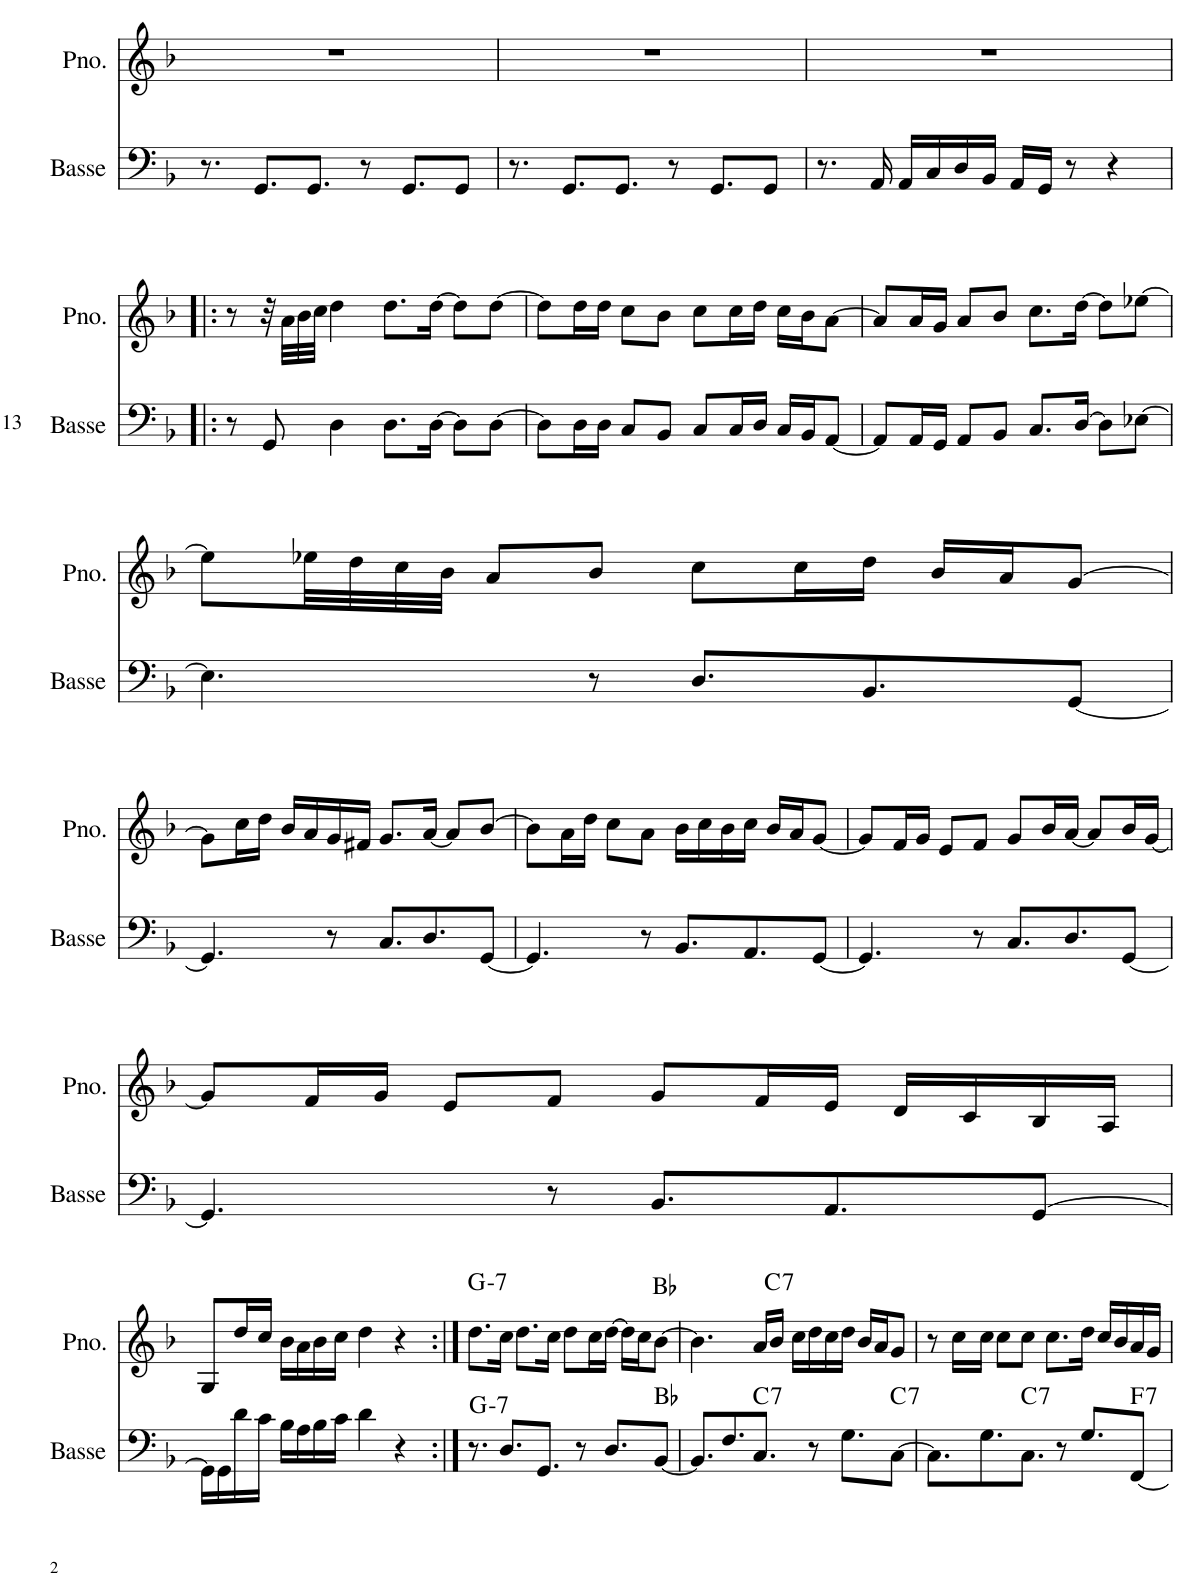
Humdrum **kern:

**kern	**harte	**kern	**harte
*part2	*part2	*part1	*part1
*staff2	*	*staff1	*
*I"Basse acoustique	*	*I"Piano	*
*I'Basse	*	*I'Pno.	*
!!LO:PB:g=z
*clefF4	*	*clefG2	*
*Trd7c12	*	*	*
*k[b-]	*	*k[b-]	*
*M4/4	*	*M4/4	*
*met(c)	*	*met(c)	*
=18	=18	=18	=18
8.r	.	1r	.
8.GG/L	.	.	.
8.GG/J	.	.	.
8r	.	.	.
8.GG/L	.	.	.
8GG/J	.	.	.
=19	=19	=19	=19
8.r	.	1r	.
8.GG/L	.	.	.
8.GG/J	.	.	.
8r	.	.	.
8.GG/L	.	.	.
8GG/J	.	.	.
=20	=20	=20	=20
8.r	.	1r	.
16AA/	.	.	.
16AA/LL	.	.	.
16C/	.	.	.
16D/	.	.	.
16BB-/JJ	.	.	.
16AA/LL	.	.	.
16GG/JJ	.	.	.
8r	.	.	.
4r	.	.	.
!!LO:LB:g=z
=21!|:	=21!|:	=21!|:	=21!|:
8r	.	8r	.
!LO:TX:a:t=13	!	!	!
8GG/	.	32r	.
.	.	32a\LLL	.
.	.	32b-\	.
.	.	32cc\JJJ	.
4D\	.	4dd\	.
8.D\L	.	8.dd\L	.
[16D\Jk	.	[16dd\Jk	.
8D\L]	.	8dd\L]	.
[8D\J	.	[8dd\J	.
=22	=22	=22	=22
8D\L]	.	8dd\L]	.
16D\L	.	16dd\L	.
16D\JJ	.	16dd\JJ	.
8C/L	.	8cc\L	.
8BB-/J	.	8b-\J	.
8C/L	.	8cc\L	.
16C/L	.	16cc\L	.
16D/JJ	.	16dd\JJ	.
16C/LL	.	16cc\LL	.
16BB-/J	.	16b-\J	.
[8AA/J	.	[8a\J	.
=23	=23	=23	=23
8AA/L]	.	8a/L]	.
16AA/L	.	16a/L	.
16GG/JJ	.	16g/JJ	.
8AA/L	.	8a/L	.
8BB-/J	.	8b-/J	.
8.C/L	.	8.cc\L	.
[16D/Jk	.	[16dd\Jk	.
8D\L]	.	8dd\L]	.
[8E-X\J	.	[8ee-X\J	.
!!LO:LB:g=z
=24	=24	=24	=24
4.E-\]	.	8ee-\L]	.
.	.	32ee-X\LL	.
.	.	32dd\	.
.	.	32cc\	.
.	.	32b-\JJJ	.
.	.	8a/L	.
8r	.	8b-/J	.
8.D/L	.	8cc\L	.
.	.	16cc\L	.
8.BB-/	.	16dd\JJ	.
.	.	16b-/LL	.
.	.	16a/J	.
[8GG/J	.	[8g/J	.
!!LO:LB:g=z
=25	=25	=25	=25
4.GG/]	.	8g\L]	.
.	.	16cc\L	.
.	.	16dd\JJ	.
.	.	16b-/LL	.
.	.	16a/	.
8r	.	16g/	.
.	.	16f#X/JJ	.
8.C/L	.	8.g/L	.
8.D/	.	[16a/Jk	.
.	.	8a/L]	.
[8GG/J	.	[8b-/J	.
=26	=26	=26	=26
4.GG/]	.	8b-\L]	.
.	.	16a\L	.
.	.	16dd\JJ	.
.	.	8cc\L	.
8r	.	8a\J	.
8.BB-/L	.	16b-\LL	.
.	.	16cc\	.
.	.	16b-\	.
8.AA/	.	16cc\JJ	.
.	.	16b-/LL	.
.	.	16a/J	.
[8GG/J	.	[8g/J	.
=27	=27	=27	=27
4.GG/]	.	8g/L]	.
.	.	16f/L	.
.	.	16g/JJ	.
.	.	8e/L	.
8r	.	8f/J	.
8.C/L	.	8g/L	.
.	.	16b-/L	.
8.D/	.	[16a/JJ	.
.	.	8a/L]	.
[8GG/J	.	16b-/L	.
.	.	[16g/JJ	.
!!LO:LB:g=z
=28	=28	=28	=28
4.GG/]	.	8g/L]	.
.	.	16f/L	.
.	.	16g/JJ	.
.	.	8e/L	.
8r	.	8f/J	.
8.BB-/L	.	8g/L	.
.	.	16f/L	.
8.AA/	.	16e/JJ	.
.	.	16d/LL	.
.	.	16c/	.
[8GG/J	.	16B-/	.
.	.	16A/JJ	.
!!LO:LB:g=z
=29	=29	=29	=29
16GG\LL]	.	8G/L	.
16GG\	.	.	.
16d\	.	16dd/L	.
16c\JJ	.	16cc/JJ	.
16B-\LL	.	16b-\LL	.
16A\	.	16a\	.
16B-\	.	16b-\	.
16c\JJ	.	16cc\JJ	.
4d\	.	4dd\	.
4r	.	4r	.
=30:|!	=30:|!	=30:|!	=30:|!
!	!LO:H:kt=7	!	!LO:H:kt=7
8.r	G:min7	8.dd\L	G:min7
8.D/L	.	16cc\Jk	.
.	.	8.dd\L	.
8.GG/J	.	.	.
.	.	16cc\Jk	.
.	.	8dd\L	.
8r	.	.	.
.	.	16cc\L	.
8.D/L	.	[16dd\JJ	.
.	.	16dd\LL]	.
.	.	16cc\J	.
[8BB-/J	Bb:maj	[8b-\J	Bb:maj
=31	=31	=31	=31
8.BB-/L]	.	4.b-\]	.
8.F/	.	.	.
!	!LO:H:kt=7	!	!LO:H:kt=7
8.C/J	C:7	16a/LL	C:7
.	.	16b-/JJ	.
.	.	16cc\LL	.
8r	.	16dd\	.
.	.	16cc\	.
8.G\L	.	16dd\JJ	.
.	.	16b-/LL	.
.	.	16a/J	.
!	!LO:H:kt=7	!	!
[8C\J	C:7	8g/J	.
=32	=32	=32	=32
8.C\L]	.	8r	.
.	.	16cc\LL	.
8.G\	.	16cc\JJ	.
.	.	8cc\L	.
!	!LO:H:kt=7	!	!
8.C\J	C:7	8cc\J	.
.	.	8.cc\L	.
8r	.	.	.
8.G/L	.	16dd\Jk	.
.	.	16cc/LL	.
.	.	16b-/	.
!	!LO:H:kt=7	!	!
[8FF/J	F:7	16a/	.
.	.	16g/JJ	.
=	=	=	=
*-	*-	*-	*-
